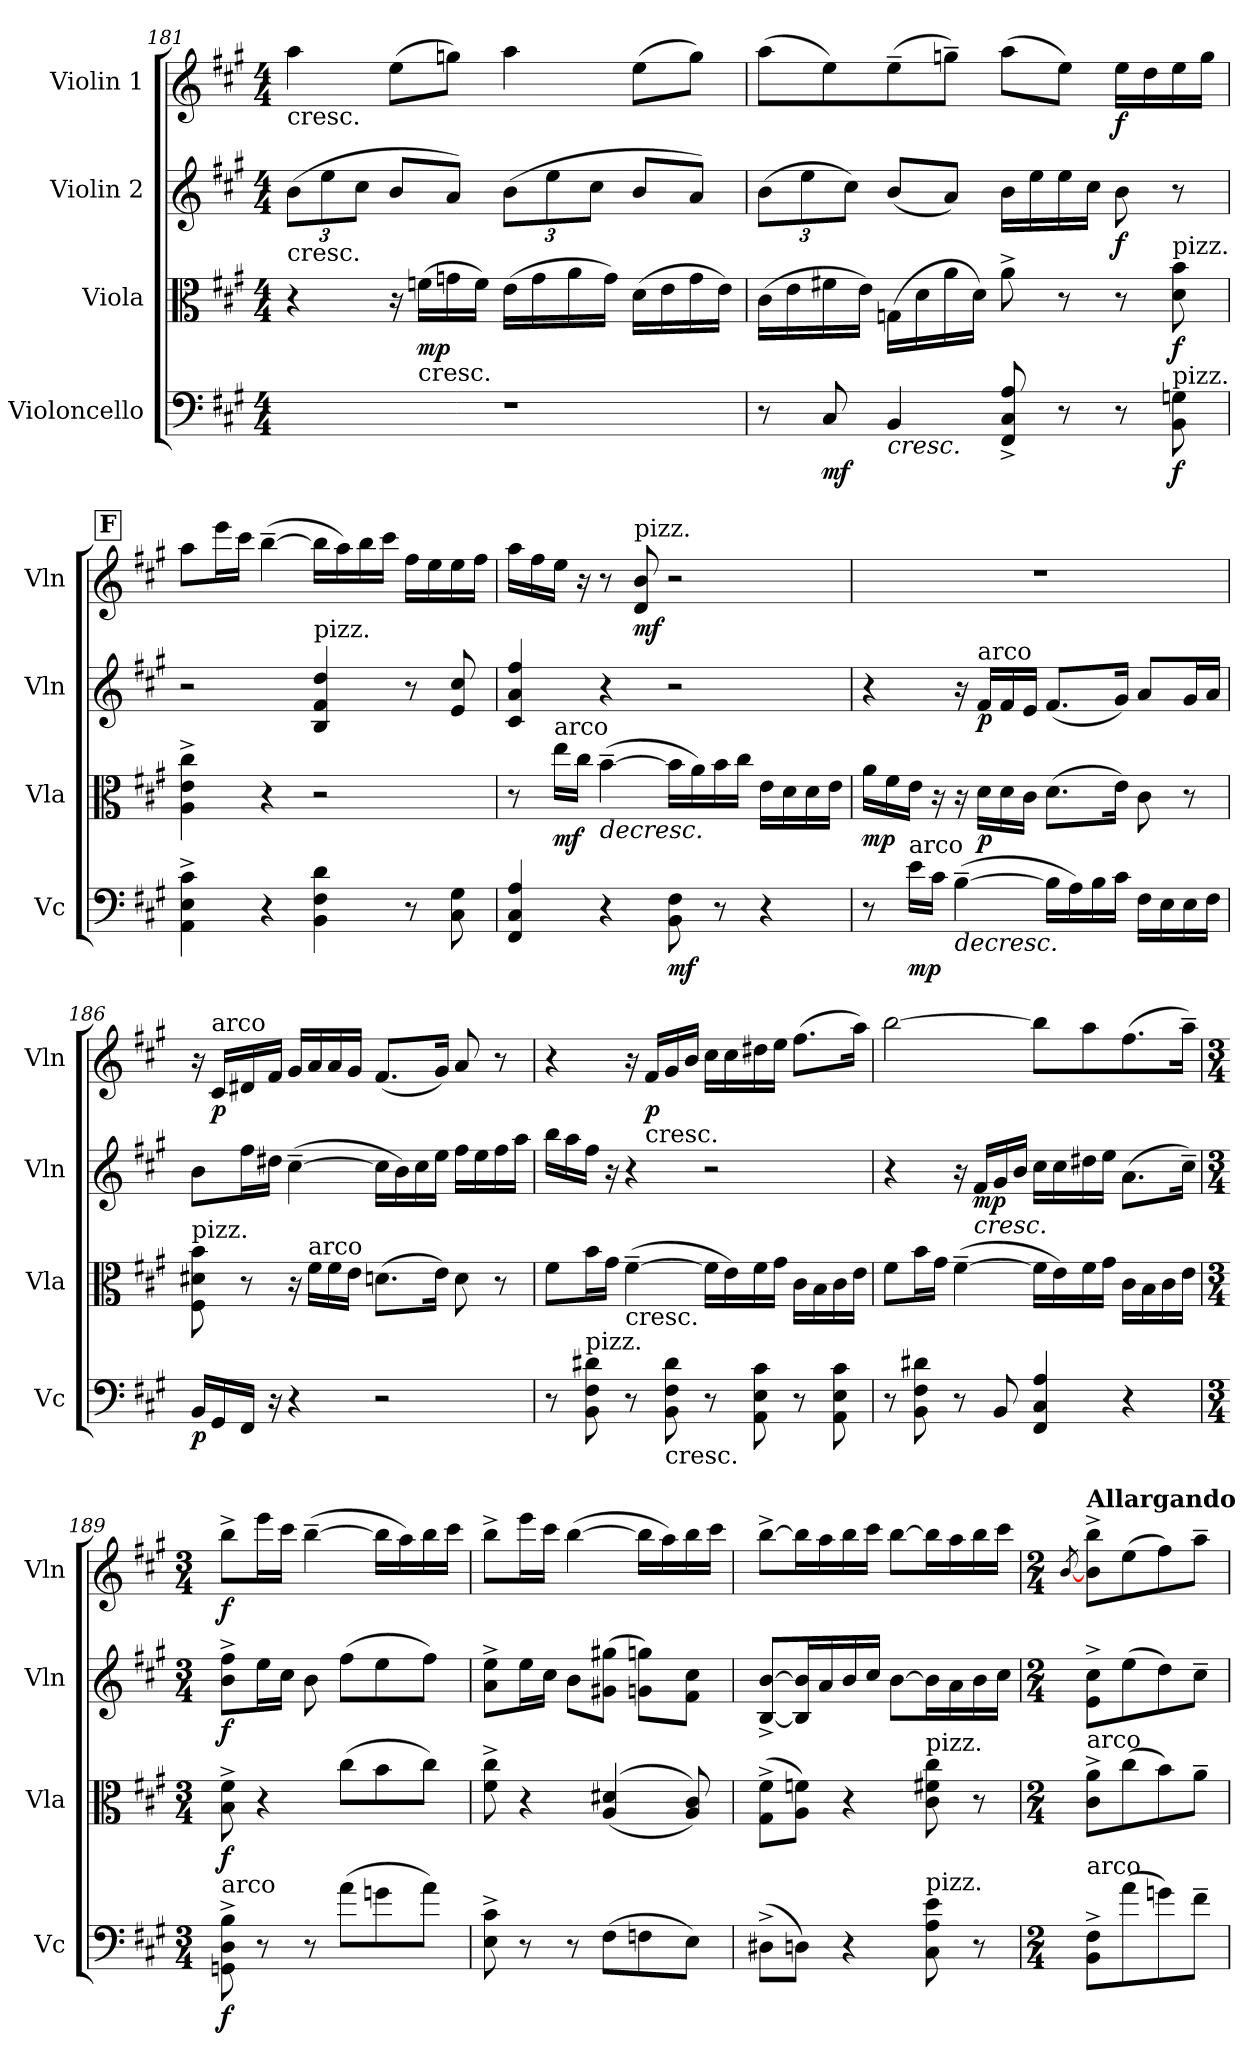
**kern	**dynam	**kern	**dynam	**kern	**dynam	**kern	**dynam
*part4	*part4	*part3	*part3	*part2	*part2	*part1	*part1
*staff4	*staff4	*staff3	*staff3	*staff2	*staff2	*staff1	*staff1
*I"Violoncello	*	*I"Viola	*	*I"Violin 2	*	*I"Violin 1	*
*I'Vc	*	*I'Vla	*	*I'Vln	*	*I'Vln	*
*clefF4	*	*clefC3	*	*clefG2	*	*clefG2	*
*k[f#c#g#]	*	*k[f#c#g#]	*	*k[f#c#g#]	*	*k[f#c#g#]	*
*M4/4	*	*M4/4	*	*M4/4	*	*M4/4	*
*	*	*	*	*Xbrackettup	*	*	*
=181	=181	=181	=181	=181	=181	=181	=181
!	!	!	!	!	!	!LO:TX:b:t=cresc.	!
!	!	!	!	!LO:TX:b:t=cresc.	!	!	!
1r	.	4r	.	(>12b\L	.	4aa\	.
.	.	.	.	12ee\	.	.	.
.	.	.	.	12cc#\J	.	.	.
.	.	16r	.	8b/L	.	(>8ee\L	.
!	!	!LO:TX:b:t=cresc.	!	!	!	!	!
!	!	!	!LO:DY:b	!	!	!	!
.	.	(>16fn\LL	mp	.	.	.	.
.	.	16gn\	.	8a/J)	.	8ggn\J)	.
.	.	16f\JJ)	.	.	.	.	.
.	.	(>16e\LL	.	(>12b\L	.	4aa\	.
.	.	16g\	.	.	.	.	.
.	.	.	.	12ee\	.	.	.
.	.	16a\	.	.	.	.	.
.	.	.	.	12cc#\J	.	.	.
.	.	16g\JJ)	.	.	.	.	.
.	.	(>16d\LL	.	8b/L	.	(>8ee\L	.
.	.	16e\	.	.	.	.	.
.	.	16g\	.	8a/J)	.	8gg\J)	.
.	.	16e\JJ)	.	.	.	.	.
=182	=182	=182	=182	=182	=182	=182	=182
8r	.	(>16c#\LL	.	(>12b\L	.	(>8aa\L	.
.	.	16e\	.	.	.	.	.
.	.	.	.	12ee\	.	.	.
!	!LO:DY:b	!	!	!	!	!	!
8C#/	mf	16f#X\	.	.	.	8ee\)	.
.	.	.	.	12cc#\J)	.	.	.
.	.	16e\JJ)	.	.	.	.	.
!	!LO:HP:b	!	!	!	!	!	!
4BB/	<	(>16Gn\LL	.	(<8b/L	.	(>8ee~\	.
.	.	16d\	.	.	.	.	.
.	.	16a\	.	8a/J)	.	8ggn~\J)	.
.	.	16d\JJ)	.	.	.	.	.
8FF#/^ 8C#/^ 8A/^	.	8a^\	.	16b\LL	.	(>8aa\L	.
.	.	.	.	16ee\	.	.	.
8r	.	8r	.	16ee\	.	8ee\J)	.
.	.	.	.	16cc#\JJ	.	.	.
!	!	!	!	!	!LO:DY:b	!	!LO:DY:b
8r	.	8r	.	8b\	f	16ee\LL	f
.	.	.	.	.	.	16dd\	.
!	!	!LO:TX:a:t=pizz.	!	!	!	!	!
!LO:TX:a:t=pizz.	!	!	!	!	!	!	!
!	!LO:DY:b	!	!LO:DY:b	!	!	!	!
8BB\ 8Gn\	f	8d\ 8b\	f	8r	.	16ee\	.
.	.	.	.	.	.	16gg\JJ	.
!!LO:REH:place=s1:a:B:fs=14:t=F
=183	=183	=183	=183	=183	=183	=183	=183
4AA\^ 4E\^ 4c#\^	.	4A\^ 4e\^ 4cc#\^	.	2r	.	8aa\L	.
.	.	.	.	.	.	16eee\L	.
.	.	.	.	.	.	16ccc#\JJ	.
4r	.	4r	.	.	.	(>[4bb~\	.
!	!	!	!	!LO:TX:a:t=pizz.	!	!	!
4BB\ 4F#\ 4d\	.	2r	.	4B/ 4f#/ 4dd/	.	16bb\LL]	.
.	.	.	.	.	.	16aa\)	.
.	.	.	.	.	.	16bb\	.
.	.	.	.	.	.	16ccc#\JJ	.
8r	.	.	.	8r	.	16ff#\LL	.
.	.	.	.	.	.	16ee\	.
8C#\ 8G#\	.	.	.	8e/ 8cc#/	.	16ee\	.
.	.	.	.	.	.	16ff#\JJ	.
=184	=184	=184	=184	=184	=184	=184	=184
4FF#/ 4C#/ 4A/	.	8r	.	4c#/ 4a/ 4ff#/	.	16aa\LL	.
.	.	.	.	.	.	16ff#\	.
!	!	!LO:TX:a:t=arco	!	!	!	!	!
!	!	!	!LO:DY:b	!	!	!	!
.	.	16ee\LL	mf	.	.	16ee\JJ	.
.	.	16cc#\JJ	.	.	.	16r	.
!	!	!	!LO:HP:b	!	!	!	!
4r	.	(>[4b~\	>	4r	.	8r	.
!	!	!	!	!	!	!LO:TX:a:t=pizz.	!
!	!	!	!	!	!	!	!LO:DY:b
.	.	.	.	.	.	8d/ 8b/	mf
!	!LO:DY:b	!	!	!	!	!	!
8BB\ 8F#\	mf	16b\LL]	.	2r	.	2r	.
.	.	16a\)	.	.	.	.	.
8r	.	16b\	.	.	.	.	.
.	.	16cc#\JJ	.	.	.	.	.
4r	.	16e\LL	.	.	.	.	.
.	.	16d\	.	.	.	.	.
.	.	16d\	.	.	.	.	.
.	.	16e\JJ	.	.	.	.	.
=185	=185	=185	=185	=185	=185	=185	=185
!	!	!	!LO:DY:b	!	!	!	!
8r	.	16a\LL	mp	4r	.	1r	.
.	.	16f#\	.	.	.	.	.
!LO:TX:a:t=arco	!	!	!	!	!	!	!
!	!LO:DY:b	!	!	!	!	!	!
16e\LL	mp	16e\JJ	.	.	.	.	.
16c#\JJ	.	16r	.	.	.	.	.
!	!LO:HP:b	!	!	!	!	!	!
(>[4B~\	>	16r	.	16r	.	.	.
!	!	!	!	!LO:TX:a:t=arco	!	!	!
!	!	!	!LO:DY:b	!	!LO:DY:b	!	!
.	.	16d\LL	p	16f#/LL	p	.	.
.	.	16d\	.	16f#/	.	.	.
.	.	16c#\JJ	.	16e/JJ	.	.	.
16B\LL]	.	(>8.d\L	.	(<8.f#/L	.	.	.
16A\)	.	.	.	.	.	.	.
16B\	.	.	.	.	.	.	.
16c#\JJ	.	16e\Jk)	.	16g#/Jk)	.	.	.
16F#\LL	.	8c#\	.	8a/L	.	.	.
16E\	.	.	.	.	.	.	.
16E\	.	8r	.	16g#/L	.	.	.
16F#\JJ	.	.	.	16a/JJ	.	.	.
.	[	.	.	.	.	.	.
=186	=186	=186	=186	=186	=186	=186	=186
!	!	!LO:TX:a:t=pizz.	!	!	!	!	!
!	!LO:DY:b	!	!	!	!	!	!
16BB/LL	p	8F#\ 8d#X\ 8b\	.	8b\L	.	16r	.
!	!	!	!	!	!	!LO:TX:a:t=arco	!
!	!	!	!	!	!	!	!LO:DY:b
16GG#/	.	.	.	.	.	16c#/LL	p
16FF#/JJ	.	8r	.	16ff#\L	.	16d#X/	.
16r	.	.	.	16dd#X\JJ	.	16f#/JJ	.
4r	.	16r	.	(>[4cc#~\	.	16g#/LL	.
!	!	!LO:TX:a:t=arco	!	!	!	!	!
.	.	16f#\LL	.	.	.	16a/	.
.	.	16f#\	.	.	.	16a/	.
.	.	16e\JJ	.	.	.	16g#/JJ	.
2r	.	(>8.dn\L	.	16cc#\LL]	.	(<8.f#/L	.
.	.	.	.	16b\)	.	.	.
.	.	.	.	16cc#\	.	.	.
.	.	16e\Jk)	.	16ee\JJ	.	16g#/Jk)	.
.	.	8d\	.	16ff#\LL	.	8a/	.
.	.	.	.	16ee\	.	.	.
.	.	8r	.	16ff#\	.	8r	.
.	.	.	.	16aa\JJ	.	.	.
=187	=187	=187	=187	=187	=187	=187	=187
8r	.	8f#\L	.	16bb\LL	.	4r	.
.	.	.	.	16aa\	.	.	.
!LO:TX:a:t=pizz.	!	!	!	!	!	!	!
8BB\ 8F#\ 8d#X\	.	16b\L	.	16ff#\JJ	.	.	.
.	.	16g#\JJ	.	16r	.	.	.
!	!	!LO:TX:b:t=cresc.	!	!	!	!	!
8r	.	(>[4f#~\	.	4r	.	16r	.
!	!	!	!	!	!	!LO:TX:b:t=cresc.	!
!	!	!	!	!	!	!	!LO:DY:b
.	.	.	.	.	.	16f#/LL	p
!LO:TX:b:t=cresc.	!	!	!	!	!	!	!
8BB\ 8F#\ 8d#\	.	.	.	.	.	16g#/	.
.	.	.	.	.	.	16b/JJ	.
8r	.	16f#\LL]	.	2r	.	16cc#\LL	.
.	.	16e\)	.	.	.	16cc#\	.
8AA\ 8E\ 8c#\	.	16f#\	.	.	.	16dd#X\	.
.	.	16g#\JJ	.	.	.	16ee\JJ	.
8r	.	16c#\LL	.	.	.	(>8.ff#\L	.
.	.	16B\	.	.	.	.	.
8AA\ 8E\ 8c#\	.	16c#\	.	.	.	.	.
.	.	16e\JJ	.	.	.	16aa\Jk)	.
=188	=188	=188	=188	=188	=188	=188	=188
8r	.	8f#\L	.	4r	.	[2bb\	.
8BB\ 8F#\ 8d#X\	.	16b\L	.	.	.	.	.
.	.	16g#\JJ	.	.	.	.	.
8r	.	(>[4f#~\	.	16r	.	.	.
!	!	!	!	!	!LO:HP:b	!	!
!	!	!	!	!	!LO:DY:n=1:b	!	!
.	.	.	.	16f#/LL	< mp	.	.
8BB/	.	.	.	16g#/	.	.	.
.	.	.	.	16b/JJ	.	.	.
4FF#/ 4C#/ 4A/	.	16f#\LL]	.	16cc#\LL	.	8bb\L]	.
.	.	16e\)	.	16cc#\	.	.	.
.	.	16f#\	.	16dd#X\	.	8aa\	.
.	.	16g#\JJ	.	16ee\JJ	.	.	.
4r	.	16c#\LL	.	(>8.a\L	.	(>8.ff#\	.
.	.	16B\	.	.	.	.	.
.	.	16c#\	.	.	.	.	.
.	.	16e\JJ	.	16cc#~\Jk)	.	16aa~\Jk)	.
=189	=189	=189	=189	=189	=189	=189	=189
*M3/4	*	*M3/4	*	*M3/4	*	*M3/4	*
!LO:TX:a:t=arco	!	!	!	!	!	!	!
!	!LO:DY:b	!	!LO:DY:b	!	!LO:DY:b	!	!LO:DY:b
8GGn\^ 8D\^ 8B\^	f	8B\^ 8f#\^	f	8b\^ 8ff#\^L	f	8bb^\L	f
8r	.	4r	.	16ee\L	.	16eee\L	.
.	.	.	.	16cc#\JJ	.	16ccc#\JJ	.
8r	.	.	.	8b\	.	(>[4bb~\	.
(>8a\L	.	(>8cc#\L	.	(>8ff#\L	.	.	.
8gn\	.	8b\	.	8ee\	.	16bb\LL]	.
.	.	.	.	.	.	16aa\)	.
8a\J)	.	8cc#\J)	.	8ff#\J)	.	16bb\	.
.	.	.	.	.	.	16ccc#\JJ	.
=190	=190	=190	=190	=190	=190	=190	=190
8E\^ 8c#\^	.	8f#\^ 8cc#\^	.	8a\^ 8ee\^L	.	8bb^\L	.
8r	.	4r	.	16ee\L	.	16eee\L	.
.	.	.	.	16cc#\JJ	.	16ccc#\JJ	.
8r	.	.	.	8b\L	.	(>[4bb\	.
(>8F#\L	.	(<(>4A/ 4d#X/	.	(>8g#X\ 8gg#X\J	.	.	.
8Fn\	.	.	.	8gn\ 8ggn\L)	.	16bb\LL]	.
.	.	.	.	.	.	16aa\)	.
8E\J)	.	8A/ 8c#/))	.	8f#\ 8cc#\J	.	16bb\	.
.	.	.	.	.	.	16ccc#\JJ	.
=191	=191	=191	=191	=191	=191	=191	=191
(>8D#X^\L	.	(>8G#\^ 8f#\^L	.	[8B/^ [8b/^L	.	[8bb^\L	.
8Dn\J)	.	8A\ 8fn\J)	.	16B/] 16b/]L	.	16bb\L]	.
.	.	.	.	16a/	.	16aa\	.
4r	.	4r	.	16b/	.	16bb\	.
.	.	.	.	16cc#/JJ	.	16ccc#\JJ	.
.	.	.	.	[8b\L	.	[8bb\L	.
!	!	!LO:TX:a:t=pizz.	!	!	!	!	!
!LO:TX:a:t=pizz.	!	!	!	!	!	!	!
8C#\ 8A\ 8e\	.	8c#\ 8f#X\ 8cc#\	.	16b\L]	.	16bb\L]	.
.	.	.	.	16a\	.	16aa\	.
8r	.	8r	.	16b\	.	16bb\	.
.	.	.	.	16cc#\JJ	.	16ccc#\JJ	.
=192	=192	=192	=192	=192	=192	=192	=192
*M2/4	*	*M2/4	*	*M2/4	*	*M2/4	*
.	.	.	.	.	.	[8qb/	.
!	!	!	!	!	!	!LO:TX:a:B:t=Allargando	!
!	!	!LO:TX:a:t=arco	!	!	!	!	!
!LO:TX:a:t=arco	!	!	!	!	!	!	!
8BB\^ 8F#\^L	.	8c#\^ 8a\^L	.	8e\^ 8cc#\^L	.	8b\^ 8bb\^L	.
(>8a\	.	(>8cc#\	.	(>8ee\	.	(>8ee\	.
8gn\)	.	8b\)	.	8dd\)	.	8ff#\)	.
8f#~\J	.	8a~\J	.	8cc#~\J	.	8aa~\J	.
.	]	.	]	.	[	.	.
=	=	=	=	=	=	=	=
*-	*-	*-	*-	*-	*-	*-	*-
